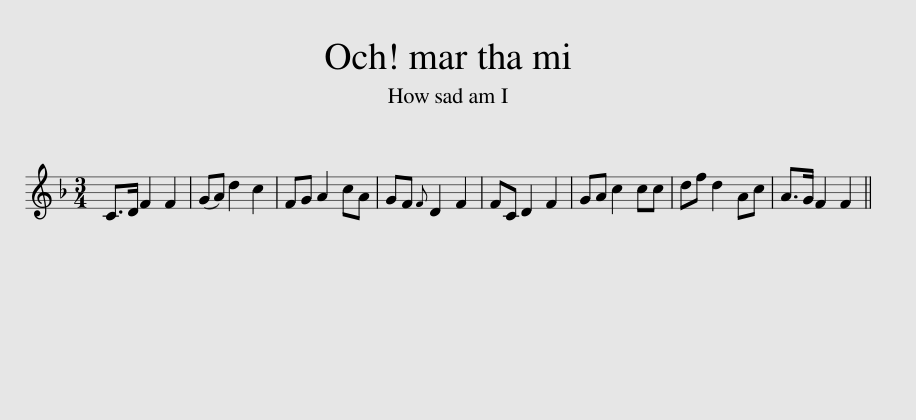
X:1
L:1/8
M:3/4
I:linebreak $
K:F
V:1 treble
V:1
 C>D F2 F2 | (GA) d2 c2 | FG A2 cA | GF{F} D2 F2 | FC D2 F2 | %5
 GA c2 cc | df d2 Ac | A>G F2 F2 || %8
